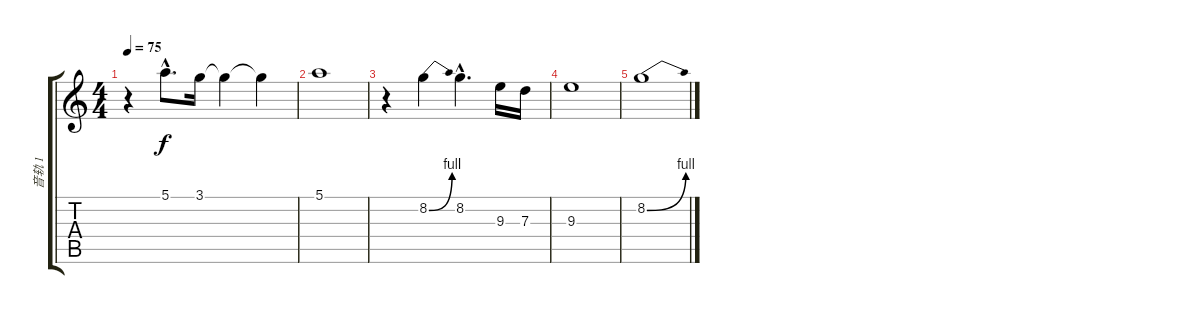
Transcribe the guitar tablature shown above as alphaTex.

\track ("音轨 1" "音轨 1") {instrument overdrivenguitar}
\staff {score tabs}
\tuning (E4 B3 G3 D3 A2 E2) {hide}
\ts (4 4)
\tempo 75
\clef g2
\ks c
r.4{dy f instrument overdrivenguitar} 5.1{hac}.8{d volume 8 instrument electricguitarclean} 3.1.16{volume 8 instrument electricguitarclean} 3.1{t}.4 3.1{t}.4 |
5.1.1{volume 8 instrument electricguitarclean} |
r.4{volume 13 instrument overdrivenguitar} 8.2{be (bend 0 0 60 4)}.4 8.2{hac}.4{d} 9.3.16 7.3.16 |
9.3.1 |
8.2{be (bend 0 0 60 4)}.1
